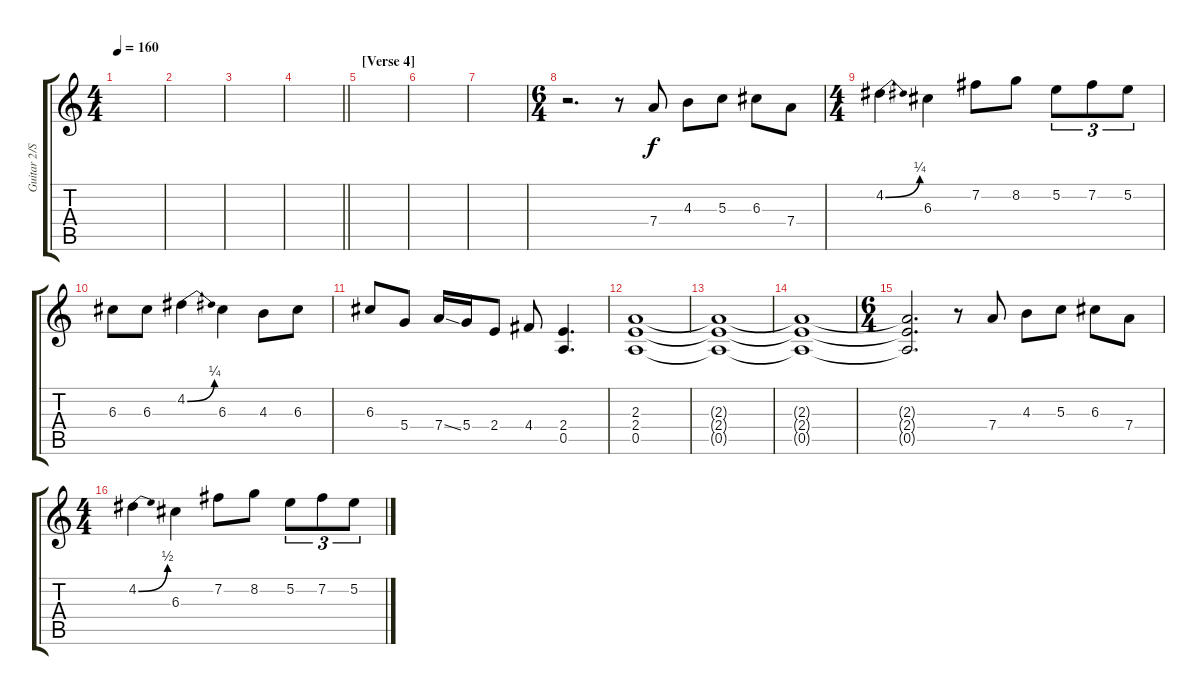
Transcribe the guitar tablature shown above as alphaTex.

\track ("Guitar 2/Solo" "Guitar 2/S") {instrument distortionguitar}
\staff {score tabs}
\tuning (E4 B3 G3 D3 A2 E2) {hide}
\ts (4 4)
\tempo 160
\clef g2
\ks c
|
|
|
\barLineRight lightlight
|
\section ("" "[Verse 4]")
|
|
|
\ts (6 4)
r.2{d volume 15 instrument lead5charang} r.8 7.4.8{dy f} 4.3.8 5.3.8 6.3.8 7.4.8 |
\ts (4 4)
4.2{be (bend 0 0 60 1)}.4 6.3.4 7.2.8 8.2.8 5.2.8{tu (3 2)} 7.2.8{tu (3 2)} 5.2.8{tu (3 2)} |
6.3.8 6.3.8 4.2{be (bend 0 0 60 1)}.4 6.3.4 4.3.8 6.3.8 |
6.3.8 5.4.8 7.4{ss}.16 5.4.16 2.4.8 4.4.8 (2.4 0.5).4{d} |
(2.3 2.4 0.5).1 |
(2.3{t} 2.4{t} 0.5{t}).1 |
(2.3{t} 2.4{t} 0.5{t}).1 |
\ts (6 4)
(2.3{t} 2.4{t} 0.5{t}).2{d} r.8 7.4.8{volume 16 instrument lead5charang} 4.3.8 5.3.8 6.3.8 7.4.8 |
\ts (4 4)
4.2{be (bend 0 0 60 2)}.4 6.3.4 7.2.8 8.2.8 5.2.8{tu (3 2)} 7.2.8{tu (3 2)} 5.2.8{tu (3 2)}
